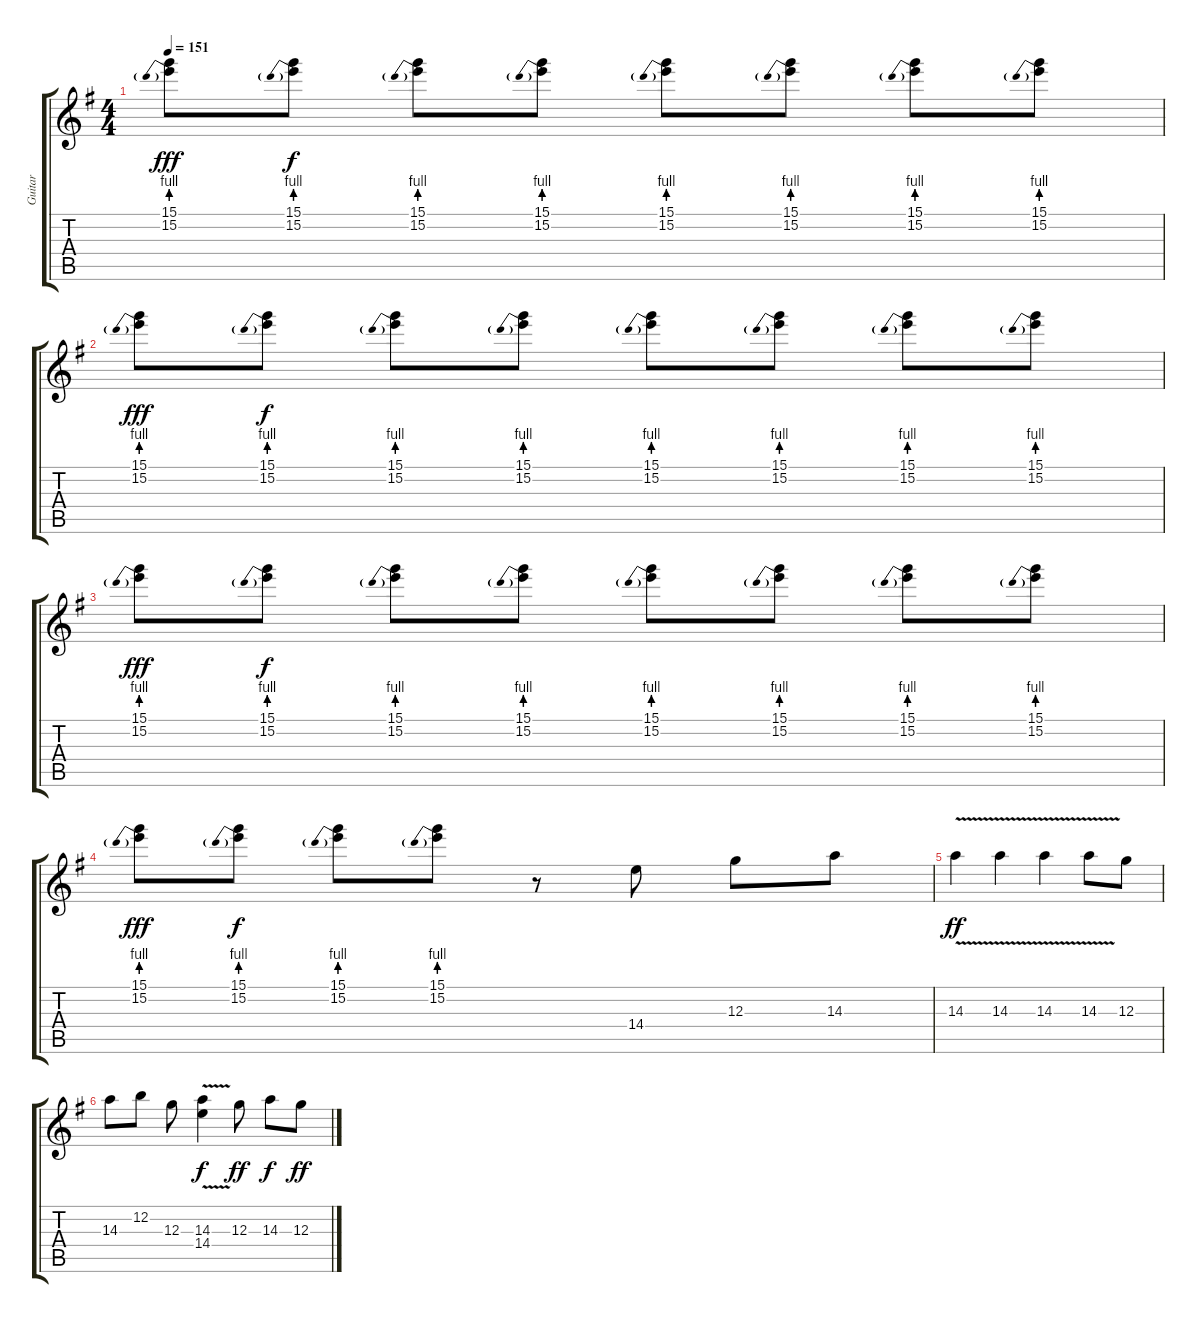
\track ("Guitar" "Guitar") {instrument distortionguitar}
\staff {score tabs}
\tuning (E4 B3 G3 D3 A2 E2) {hide}
\ts (4 4)
\tempo 151
\clef g2
\ks eminor
(15.1 15.2{be (prebend 0 4 60 4)}).8{dy fff volume 3} (15.1 15.2{be (prebend 0 4 60 4)}).8{dy f} (15.1 15.2{be (prebend 0 4 60 4)}).8 (15.1 15.2{be (prebend 0 4 60 4)}).8 (15.1 15.2{be (prebend 0 4 60 4)}).8 (15.1 15.2{be (prebend 0 4 60 4)}).8 (15.1 15.2{be (prebend 0 4 60 4)}).8 (15.1 15.2{be (prebend 0 4 60 4)}).8 |
(15.1 15.2{be (prebend 0 4 60 4)}).8{dy fff volume 2} (15.1 15.2{be (prebend 0 4 60 4)}).8{dy f} (15.1 15.2{be (prebend 0 4 60 4)}).8 (15.1 15.2{be (prebend 0 4 60 4)}).8 (15.1 15.2{be (prebend 0 4 60 4)}).8 (15.1 15.2{be (prebend 0 4 60 4)}).8 (15.1 15.2{be (prebend 0 4 60 4)}).8 (15.1 15.2{be (prebend 0 4 60 4)}).8 |
(15.1 15.2{be (prebend 0 4 60 4)}).8{dy fff volume 1} (15.1 15.2{be (prebend 0 4 60 4)}).8{dy f} (15.1 15.2{be (prebend 0 4 60 4)}).8 (15.1 15.2{be (prebend 0 4 60 4)}).8 (15.1 15.2{be (prebend 0 4 60 4)}).8 (15.1 15.2{be (prebend 0 4 60 4)}).8 (15.1 15.2{be (prebend 0 4 60 4)}).8 (15.1 15.2{be (prebend 0 4 60 4)}).8 |
(15.1 15.2{be (prebend 0 4 60 4)}).8{dy fff volume 0} (15.1 15.2{be (prebend 0 4 60 4)}).8{dy f} (15.1 15.2{be (prebend 0 4 60 4)}).8 (15.1 15.2{be (prebend 0 4 60 4)}).8 r.8 14.4.8 12.3.8 14.3.8 |
14.3{v}.4{dy ff volume 0} 14.3{v}.4 14.3{v}.4 14.3{v}.8 12.3.8 |
14.3.8{volume 0} 12.2.8 12.3.8 (14.3{v} 14.4{v}).4{dy f} 12.3.8{dy ff} 14.3.8{dy f} 12.3.8{dy ff}
